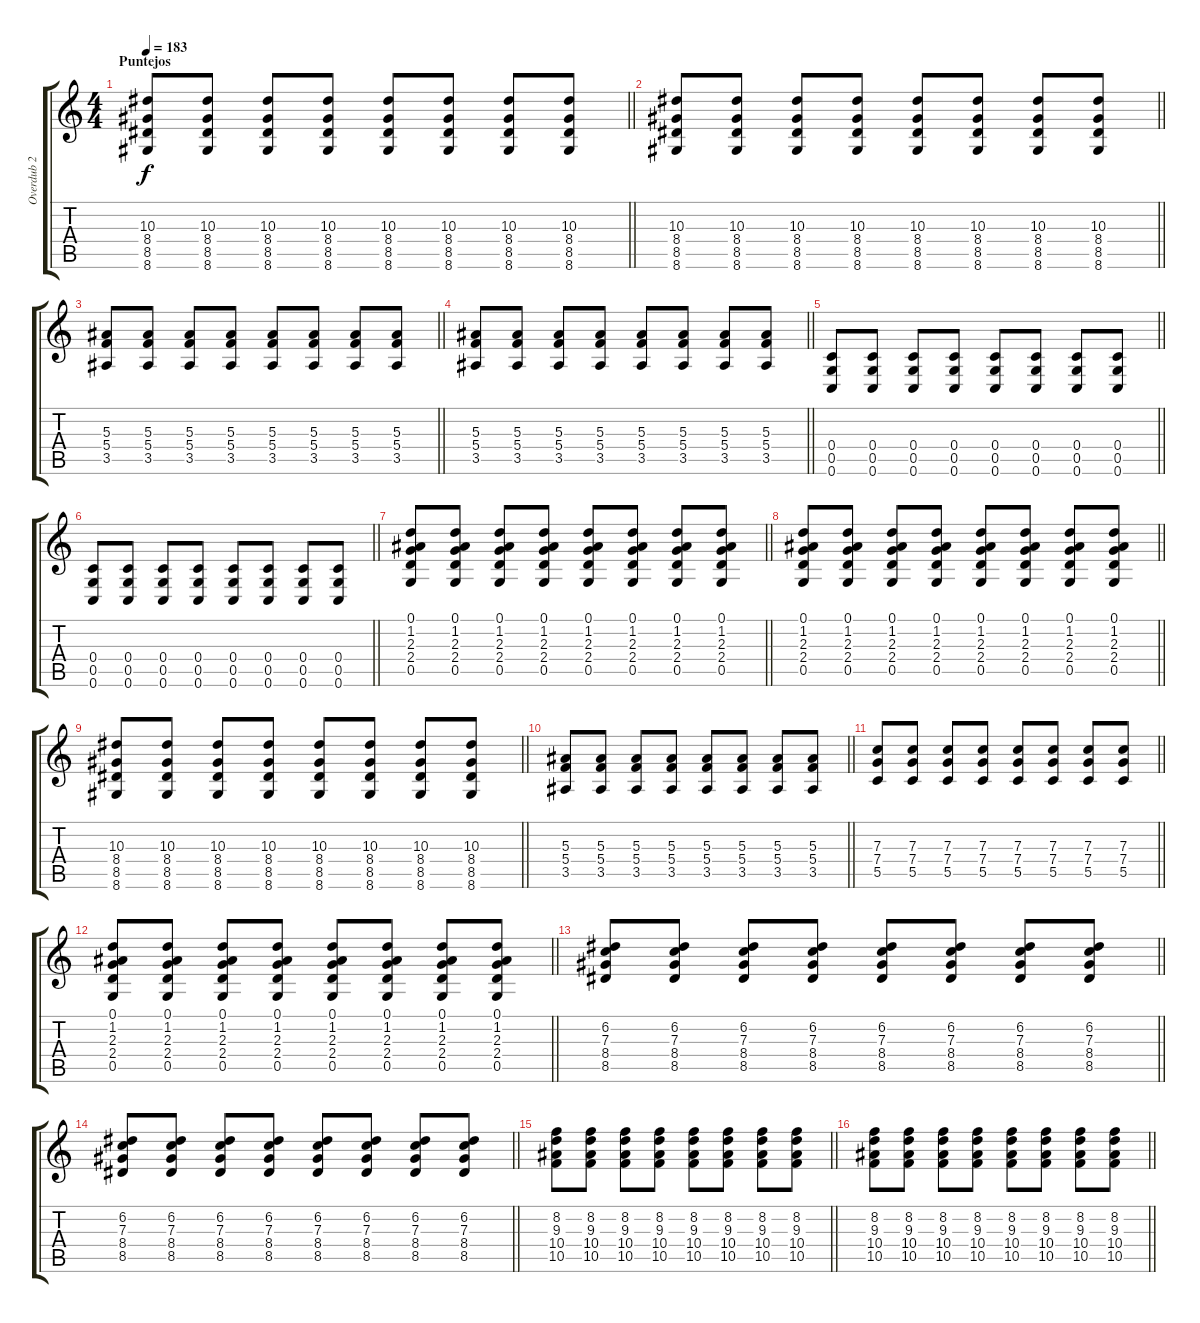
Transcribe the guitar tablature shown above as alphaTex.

\track ("Overdub 2" "Overdub 2") {instrument distortionguitar}
\staff {score tabs}
\tuning (D4 A3 F3 C3 G2 C2) {hide}
\ts (4 4)
\section ("" "Puntejos")
\tempo 183
\clef g2
\barLineRight lightlight
\ks c
(10.3 8.4 8.5 8.6).8{dy f volume 14 balance 8} (10.3 8.4 8.5 8.6).8 (10.3 8.4 8.5 8.6).8 (10.3 8.4 8.5 8.6).8 (10.3 8.4 8.5 8.6).8 (10.3 8.4 8.5 8.6).8 (10.3 8.4 8.5 8.6).8 (10.3 8.4 8.5 8.6).8 |
\barLineRight lightlight
(10.3 8.4 8.5 8.6).8 (10.3 8.4 8.5 8.6).8 (10.3 8.4 8.5 8.6).8 (10.3 8.4 8.5 8.6).8 (10.3 8.4 8.5 8.6).8 (10.3 8.4 8.5 8.6).8 (10.3 8.4 8.5 8.6).8 (10.3 8.4 8.5 8.6).8 |
\barLineRight lightlight
(5.3 5.4 3.5).8 (5.3 5.4 3.5).8 (5.3 5.4 3.5).8 (5.3 5.4 3.5).8 (5.3 5.4 3.5).8 (5.3 5.4 3.5).8 (5.3 5.4 3.5).8 (5.3 5.4 3.5).8 |
\barLineRight lightlight
(5.3 5.4 3.5).8 (5.3 5.4 3.5).8 (5.3 5.4 3.5).8 (5.3 5.4 3.5).8 (5.3 5.4 3.5).8 (5.3 5.4 3.5).8 (5.3 5.4 3.5).8 (5.3 5.4 3.5).8 |
\barLineRight lightlight
(0.4 0.5 0.6).8 (0.4 0.5 0.6).8 (0.4 0.5 0.6).8 (0.4 0.5 0.6).8 (0.4 0.5 0.6).8 (0.4 0.5 0.6).8 (0.4 0.5 0.6).8 (0.4 0.5 0.6).8 |
\barLineRight lightlight
(0.4 0.5 0.6).8 (0.4 0.5 0.6).8 (0.4 0.5 0.6).8 (0.4 0.5 0.6).8 (0.4 0.5 0.6).8 (0.4 0.5 0.6).8 (0.4 0.5 0.6).8 (0.4 0.5 0.6).8 |
\barLineRight lightlight
(0.1 1.2 2.3 2.4 0.5).8 (0.1 1.2 2.3 2.4 0.5).8 (0.1 1.2 2.3 2.4 0.5).8 (0.1 1.2 2.3 2.4 0.5).8 (0.1 1.2 2.3 2.4 0.5).8 (0.1 1.2 2.3 2.4 0.5).8 (0.1 1.2 2.3 2.4 0.5).8 (0.1 1.2 2.3 2.4 0.5).8 |
\barLineRight lightlight
(0.1 1.2 2.3 2.4 0.5).8 (0.1 1.2 2.3 2.4 0.5).8 (0.1 1.2 2.3 2.4 0.5).8 (0.1 1.2 2.3 2.4 0.5).8 (0.1 1.2 2.3 2.4 0.5).8 (0.1 1.2 2.3 2.4 0.5).8 (0.1 1.2 2.3 2.4 0.5).8 (0.1 1.2 2.3 2.4 0.5).8 |
\barLineRight lightlight
(10.3 8.4 8.5 8.6).8 (10.3 8.4 8.5 8.6).8 (10.3 8.4 8.5 8.6).8 (10.3 8.4 8.5 8.6).8 (10.3 8.4 8.5 8.6).8 (10.3 8.4 8.5 8.6).8 (10.3 8.4 8.5 8.6).8 (10.3 8.4 8.5 8.6).8 |
\barLineRight lightlight
(5.3 5.4 3.5).8 (5.3 5.4 3.5).8 (5.3 5.4 3.5).8 (5.3 5.4 3.5).8 (5.3 5.4 3.5).8 (5.3 5.4 3.5).8 (5.3 5.4 3.5).8 (5.3 5.4 3.5).8 |
\barLineRight lightlight
(7.3 7.4 5.5).8 (7.3 7.4 5.5).8 (7.3 7.4 5.5).8 (7.3 7.4 5.5).8 (7.3 7.4 5.5).8 (7.3 7.4 5.5).8 (7.3 7.4 5.5).8 (7.3 7.4 5.5).8 |
\barLineRight lightlight
(0.1 1.2 2.3 2.4 0.5).8 (0.1 1.2 2.3 2.4 0.5).8 (0.1 1.2 2.3 2.4 0.5).8 (0.1 1.2 2.3 2.4 0.5).8 (0.1 1.2 2.3 2.4 0.5).8 (0.1 1.2 2.3 2.4 0.5).8 (0.1 1.2 2.3 2.4 0.5).8 (0.1 1.2 2.3 2.4 0.5).8 |
\barLineRight lightlight
(6.2 7.3 8.4 8.5).8 (6.2 7.3 8.4 8.5).8 (6.2 7.3 8.4 8.5).8 (6.2 7.3 8.4 8.5).8 (6.2 7.3 8.4 8.5).8 (6.2 7.3 8.4 8.5).8 (6.2 7.3 8.4 8.5).8 (6.2 7.3 8.4 8.5).8 |
\barLineRight lightlight
(6.2 7.3 8.4 8.5).8 (6.2 7.3 8.4 8.5).8 (6.2 7.3 8.4 8.5).8 (6.2 7.3 8.4 8.5).8 (6.2 7.3 8.4 8.5).8 (6.2 7.3 8.4 8.5).8 (6.2 7.3 8.4 8.5).8 (6.2 7.3 8.4 8.5).8 |
\barLineRight lightlight
(8.2 9.3 10.4 10.5).8 (8.2 9.3 10.4 10.5).8 (8.2 9.3 10.4 10.5).8 (8.2 9.3 10.4 10.5).8 (8.2 9.3 10.4 10.5).8 (8.2 9.3 10.4 10.5).8 (8.2 9.3 10.4 10.5).8 (8.2 9.3 10.4 10.5).8 |
\barLineRight lightlight
(8.2 9.3 10.4 10.5).8 (8.2 9.3 10.4 10.5).8 (8.2 9.3 10.4 10.5).8 (8.2 9.3 10.4 10.5).8 (8.2 9.3 10.4 10.5).8 (8.2 9.3 10.4 10.5).8 (8.2 9.3 10.4 10.5).8 (8.2 9.3 10.4 10.5).8
